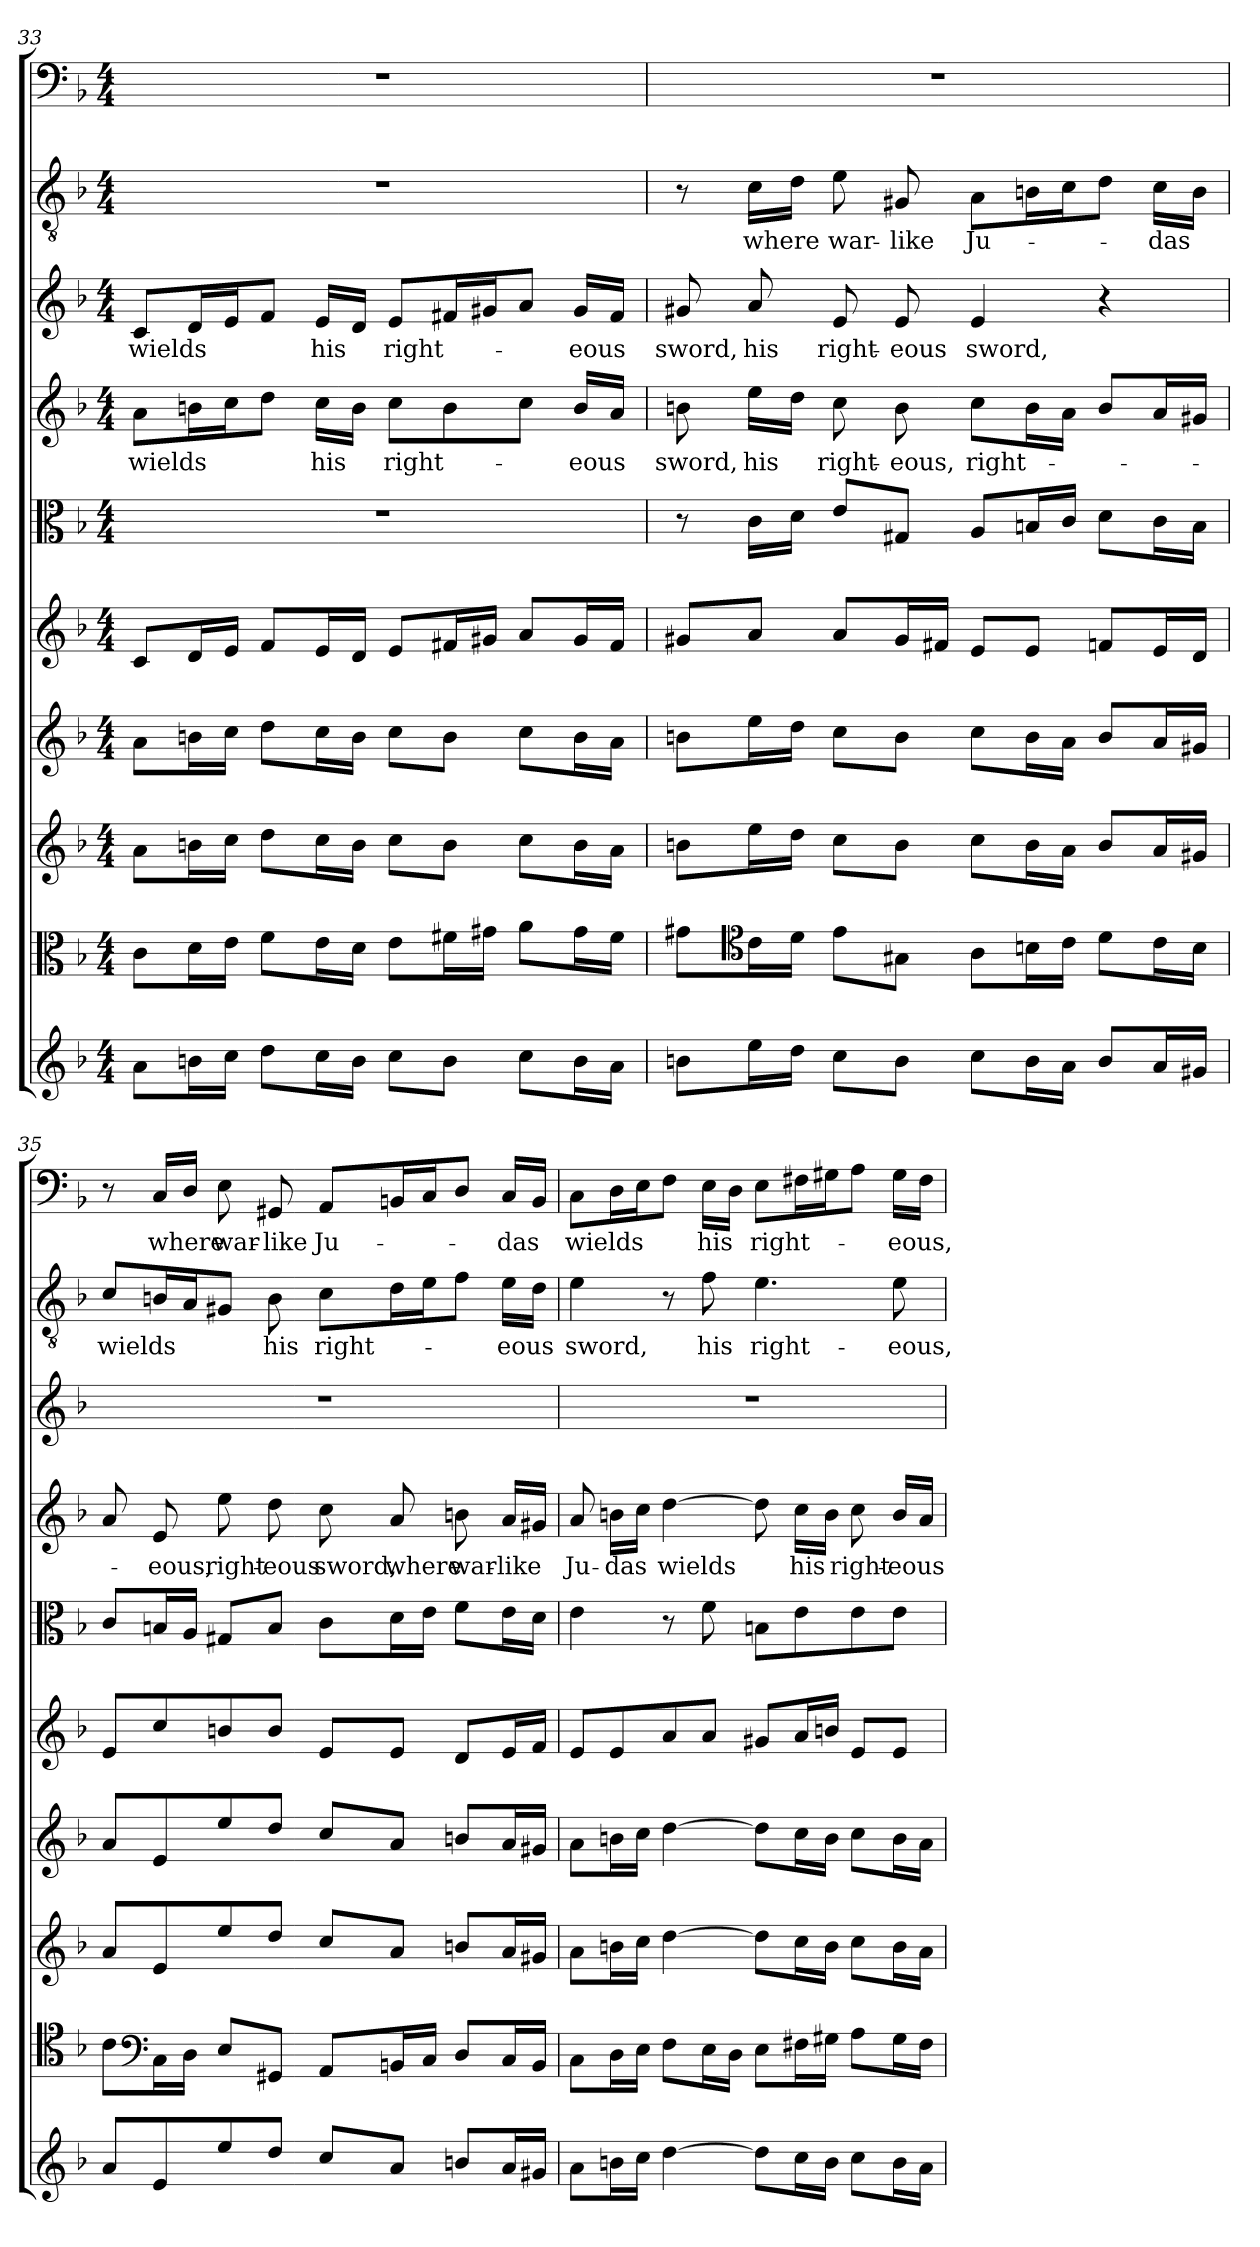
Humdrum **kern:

**kern	**kern	**kern	**kern	**kern	**kern	**kern	**text	**kern	**text	**kern	**text	**kern	**text
*part10	*part9	*part8	*part7	*part6	*part5	*part4	*part4	*part3	*part3	*part2	*part2	*part1	*part1
*staff10	*staff9	*staff8	*staff7	*staff6	*staff5	*staff4	*staff4	*staff3	*staff3	*staff2	*staff2	*staff1	*staff1
*clefG2	*clefC3	*clefG2	*clefG2	*clefG2	*clefC3	*clefG2	*	*clefG2	*	*clefGv2	*	*clefF4	*
*k[b-]	*k[b-]	*k[b-]	*k[b-]	*k[b-]	*k[b-]	*k[b-]	*	*k[b-]	*	*k[b-]	*	*k[b-]	*
*d:	*d:	*d:	*d:	*d:	*d:	*d:	*	*d:	*	*d:	*	*d:	*
*M4/4	*M4/4	*M4/4	*M4/4	*M4/4	*M4/4	*M4/4	*	*M4/4	*	*M4/4	*	*M4/4	*
=33	=33	=33	=33	=33	=33	=33	=33	=33	=33	=33	=33	=33	=33
8a\L	8c\L	8a\L	8a\L	8c/L	1r	8a\L	wields	8c/L	wields	1r	.	1r	.
16bn\L	16d\L	16bn\L	16bn\L	16d/L	.	16bn\L	.	16d/L	.	.	.	.	.
16cc\JJ	16e\JJ	16cc\JJ	16cc\JJ	16e/JJ	.	16cc\J	.	16e/J	.	.	.	.	.
8dd\L	8f\L	8dd\L	8dd\L	8f/L	.	8dd\J	.	8f/J	.	.	.	.	.
16cc\L	16e\L	16cc\L	16cc\L	16e/L	.	16cc\LL	his	16e/LL	his	.	.	.	.
16b\JJ	16d\JJ	16b\JJ	16b\JJ	16d/JJ	.	16b\JJ	.	16d/JJ	.	.	.	.	.
8cc\L	8e\L	8cc\L	8cc\L	8e/L	.	8cc\L	right-	8e/L	right-	.	.	.	.
8b\J	16f#X\L	8b\J	8b\J	16f#X/L	.	8b\	.	16f#X/L	.	.	.	.	.
.	16g#X\JJ	.	.	16g#X/JJ	.	.	.	16g#X/J	.	.	.	.	.
8cc\L	8a\L	8cc\L	8cc\L	8a/L	.	8cc\J	.	8a/J	.	.	.	.	.
16b\L	16g#\L	16b\L	16b\L	16g#/L	.	16b/LL	-eous	16g#/LL	-eous	.	.	.	.
16a\JJ	16f#\JJ	16a\JJ	16a\JJ	16f#/JJ	.	16a/JJ	.	16f#/JJ	.	.	.	.	.
=34	=34	=34	=34	=34	=34	=34	=34	=34	=34	=34	=34	=34	=34
8bn\L	8g#X\L	8bn\L	8bn\L	8g#X/L	8r	8bn\	sword,	8g#X/	sword,	8r	.	1r	.
*	*clefC4	*	*	*	*	*	*	*	*	*	*	*	*
16ee\L	16c\L	16ee\L	16ee\L	8a/J	16c\LL	16ee\LL	his	8a/	his	16c\LL	where	.	.
16dd\JJ	16d\JJ	16dd\JJ	16dd\JJ	.	16d\JJ	16dd\JJ	.	.	.	16d\JJ	.	.	.
8cc\L	8e\L	8cc\L	8cc\L	8a/L	8e/L	8cc\	right-	8e/	right-	8e\	war-	.	.
8b\J	8G#X\J	8b\J	8b\J	16g#/L	8G#X/J	8b\	-eous,	8e/	-eous	8G#X/	-like	.	.
.	.	.	.	16f#X/JJ	.	.	.	.	.	.	.	.	.
8cc\L	8A\L	8cc\L	8cc\L	8e/L	8A/L	8cc\L	right-	4e/	sword,	8A\L	Ju-	.	.
16b\L	16Bn\L	16b\L	16b\L	8e/J	16Bn/L	16b\L	.	.	.	16Bn\L	.	.	.
16a\JJ	16c\JJ	16a\JJ	16a\JJ	.	16c/JJ	16a\JJ	.	.	.	16c\J	.	.	.
8b/L	8d\L	8b/L	8b/L	8fn/L	8d\L	8b/L	.	4r	.	8d\J	.	.	.
16a/L	16c\L	16a/L	16a/L	16e/L	16c\L	16a/L	.	.	.	16c\LL	-das	.	.
16g#X/JJ	16B\JJ	16g#X/JJ	16g#X/JJ	16d/JJ	16B\JJ	16g#X/JJ	.	.	.	16B\JJ	.	.	.
=35	=35	=35	=35	=35	=35	=35	=35	=35	=35	=35	=35	=35	=35
8a/L	8c\L	8a/L	8a/L	8e/L	8c/L	8a/	.	1r	.	8c/L	wields	8r	.
*	*clefF4	*	*	*	*	*	*	*	*	*	*	*	*
8e/	16C\L	8e/	8e/	8cc/	16Bn/L	8e/	-eous,	.	.	16Bn/L	.	16C/LL	where
.	16D\JJ	.	.	.	16A/JJ	.	.	.	.	16A/J	.	16D/JJ	.
8ee/	8E/L	8ee/	8ee/	8bn/	8G#X/L	8ee\	right-	.	.	8G#X/J	.	8E\	war-
8dd/J	8GG#X/J	8dd/J	8dd/J	8b/J	8B/J	8dd\	-eous	.	.	8B\	his	8GG#X/	-like
8cc/L	8AA/L	8cc/L	8cc/L	8e/L	8c\L	8cc\	sword,	.	.	8c\L	right-	8AA/L	Ju-
8a/J	16BBn/L	8a/J	8a/J	8e/J	16d\L	8a/	where	.	.	16d\L	.	16BBn/L	.
.	16C/JJ	.	.	.	16e\JJ	.	.	.	.	16e\J	.	16C/J	.
8bn/L	8D/L	8bn/L	8bn/L	8d/L	8f\L	8bn\	war-	.	.	8f\J	.	8D/J	.
16a/L	16C/L	16a/L	16a/L	16e/L	16e\L	16a/LL	-like	.	.	16e\LL	-eous	16C/LL	-das
16g#X/JJ	16BB/JJ	16g#X/JJ	16g#X/JJ	16f/JJ	16d\JJ	16g#X/JJ	.	.	.	16d\JJ	.	16BB/JJ	.
=36	=36	=36	=36	=36	=36	=36	=36	=36	=36	=36	=36	=36	=36
8a\L	8C\L	8a\L	8a\L	8e/L	4e\	8a/	Ju-	1r	.	4e\	sword,	8C\L	wields
16bn\L	16D\L	16bn\L	16bn\L	8e/	.	16bn\LL	-das	.	.	.	.	16D\L	.
16cc\JJ	16E\JJ	16cc\JJ	16cc\JJ	.	.	16cc\JJ	.	.	.	.	.	16E\J	.
[4dd\	8F\L	[4dd\	[4dd\	8a/	8r	[4dd\	wields	.	.	8r	.	8F\J	.
.	16E\L	.	.	8a/J	8f\	.	.	.	.	8f\	his	16E\LL	his
.	16D\JJ	.	.	.	.	.	.	.	.	.	.	16D\JJ	.
8dd\L]	8E\L	8dd\L]	8dd\L]	8g#X/L	8Bn\L	8dd\]	.	.	.	4.e\	right-	8E\L	right-
16cc\L	16F#X\L	16cc\L	16cc\L	16a/L	8e\	16cc\LL	his	.	.	.	.	16F#X\L	.
16b\JJ	16G#X\JJ	16b\JJ	16b\JJ	16bn/JJ	.	16b\JJ	.	.	.	.	.	16G#X\J	.
8cc\L	8A\L	8cc\L	8cc\L	8e/L	8e\	8cc\	right-	.	.	.	.	8A\J	.
16b\L	16G#\L	16b\L	16b\L	8e/J	8e\J	16b/LL	-eous	.	.	8e\	-eous,	16G#\LL	-eous,
16a\JJ	16F#\JJ	16a\JJ	16a\JJ	.	.	16a/JJ	.	.	.	.	.	16F#\JJ	.
=	=	=	=	=	=	=	=	=	=	=	=	=	=
*-	*-	*-	*-	*-	*-	*-	*-	*-	*-	*-	*-	*-	*-
